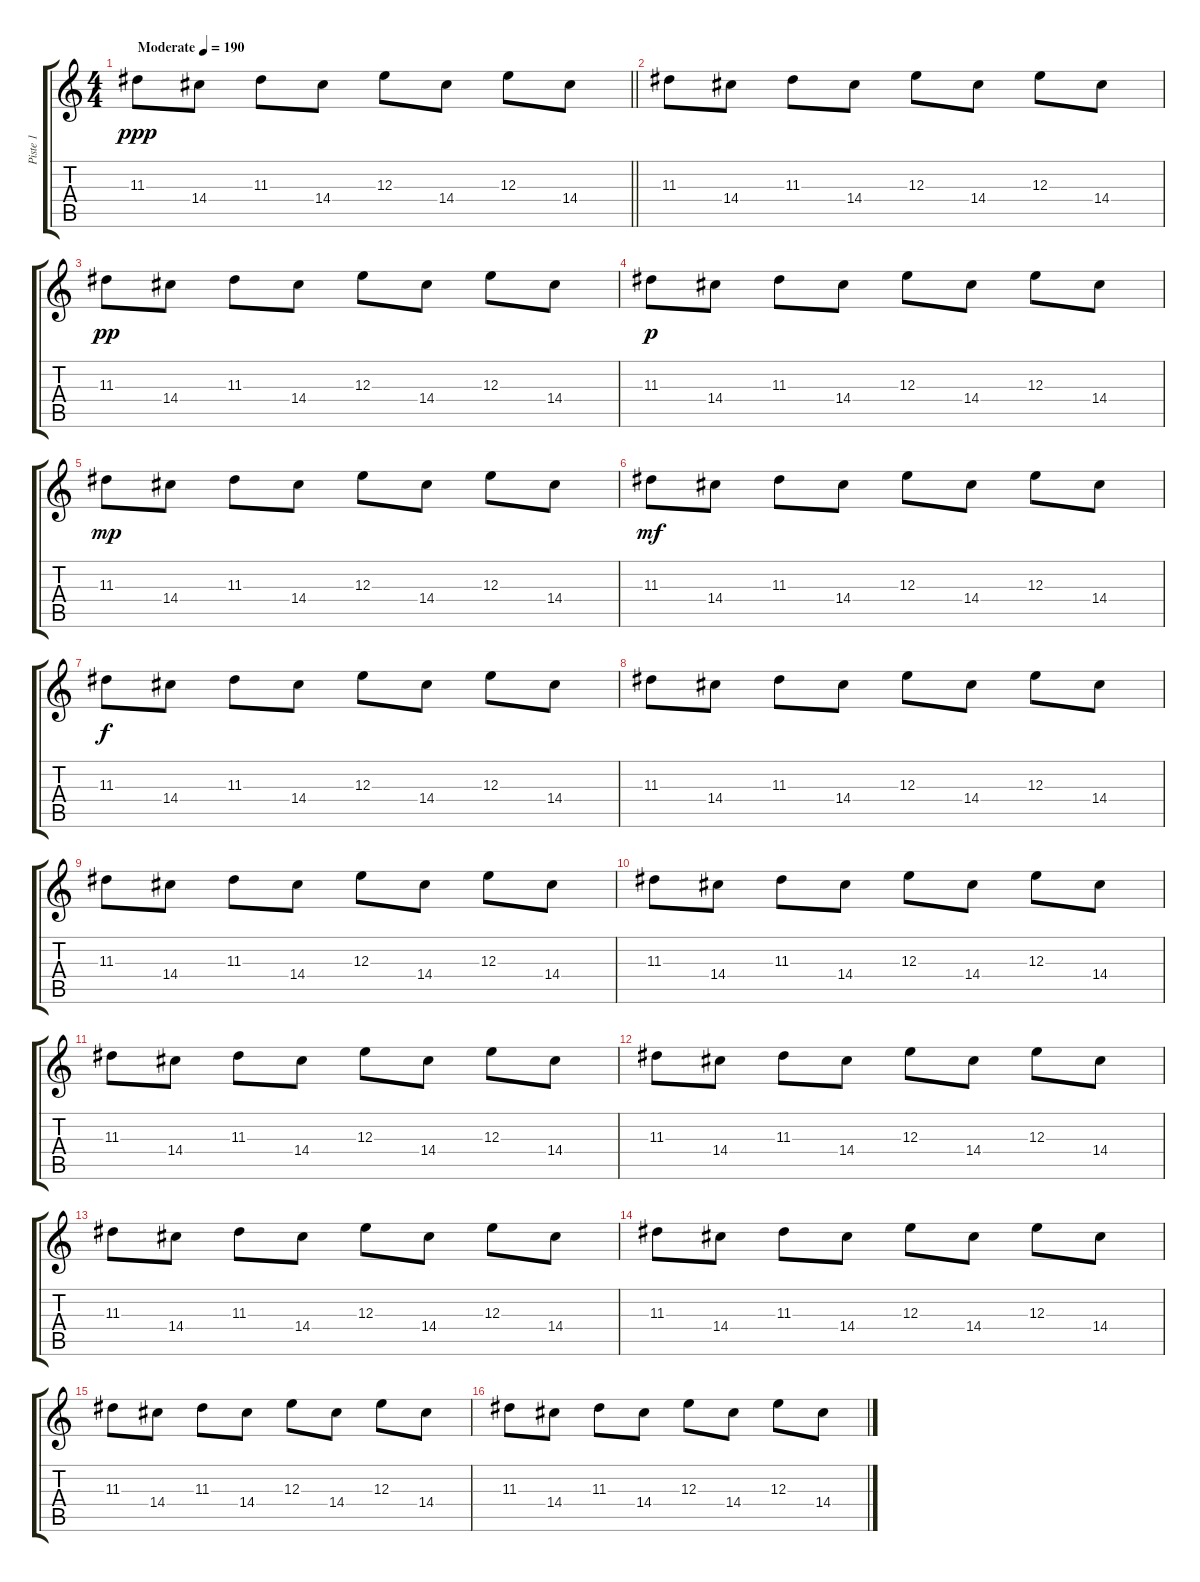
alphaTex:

\track ("Piste 1" "Piste 1") {instrument acousticguitarnylon}
\staff {score tabs}
\tuning (Db4 Ab3 E3 B2 Gb2 B1) {hide}
\ts (4 4)
\tempo (190 "Moderate")
\clef g2
\barLineRight lightlight
\ks c
11.3.8{dy ppp instrument acousticguitarnylon} 14.4.8 11.3.8 14.4.8 12.3.8 14.4.8 12.3.8 14.4.8 |
11.3.8 14.4.8 11.3.8 14.4.8 12.3.8 14.4.8 12.3.8 14.4.8 |
11.3.8{dy pp} 14.4.8 11.3.8 14.4.8 12.3.8 14.4.8 12.3.8 14.4.8 |
11.3.8{dy p} 14.4.8 11.3.8 14.4.8 12.3.8 14.4.8 12.3.8 14.4.8 |
11.3.8{dy mp} 14.4.8 11.3.8 14.4.8 12.3.8 14.4.8 12.3.8 14.4.8 |
11.3.8{dy mf} 14.4.8 11.3.8 14.4.8 12.3.8 14.4.8 12.3.8 14.4.8 |
11.3.8{dy f} 14.4.8 11.3.8 14.4.8 12.3.8 14.4.8 12.3.8 14.4.8 |
11.3.8 14.4.8 11.3.8 14.4.8 12.3.8 14.4.8 12.3.8 14.4.8 |
11.3.8 14.4.8 11.3.8 14.4.8 12.3.8 14.4.8 12.3.8 14.4.8 |
11.3.8 14.4.8 11.3.8 14.4.8 12.3.8 14.4.8 12.3.8 14.4.8 |
11.3.8 14.4.8 11.3.8 14.4.8 12.3.8 14.4.8 12.3.8 14.4.8 |
11.3.8 14.4.8 11.3.8 14.4.8 12.3.8 14.4.8 12.3.8 14.4.8 |
11.3.8 14.4.8 11.3.8 14.4.8 12.3.8 14.4.8 12.3.8 14.4.8 |
11.3.8 14.4.8 11.3.8 14.4.8 12.3.8 14.4.8 12.3.8 14.4.8 |
11.3.8 14.4.8 11.3.8 14.4.8 12.3.8 14.4.8 12.3.8 14.4.8 |
11.3.8 14.4.8 11.3.8 14.4.8 12.3.8 14.4.8 12.3.8 14.4.8
